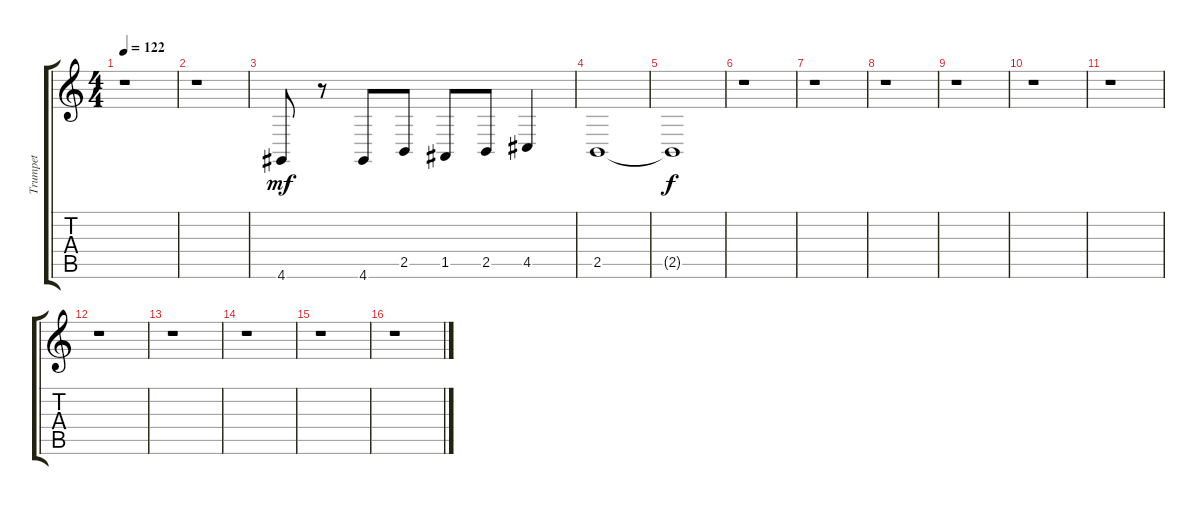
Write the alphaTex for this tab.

\track ("Trumpet" "Trumpet") {instrument trumpet}
\staff {score tabs}
\tuning (E4 B3 G3 D3 A2 E2) {hide}
\ts (4 4)
\tempo 122
\clef g2
\ks c
r.1{dy mf} |
r.1 |
4.6.8 r.8 4.6.8 2.5.8 1.5.8 2.5.8 4.5.4 |
2.5.1 |
2.5{t}.1{dy f} |
r.1 |
r.1 |
r.1 |
r.1 |
r.1 |
r.1 |
r.1 |
r.1 |
r.1 |
r.1 |
r.1
